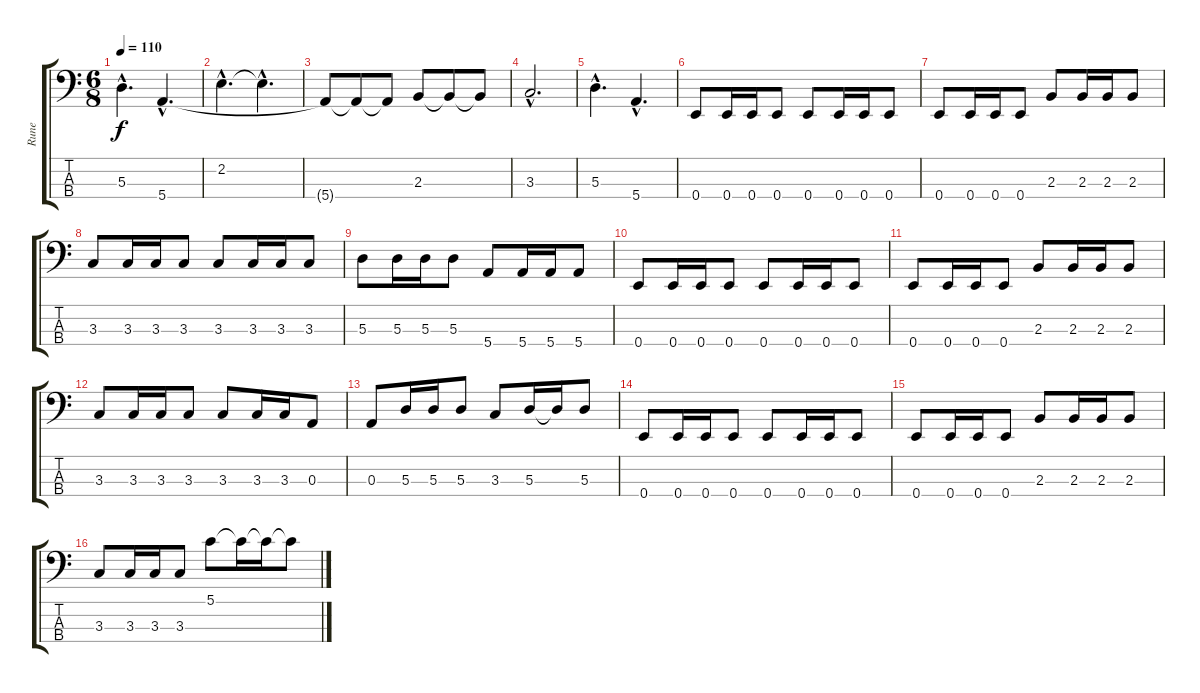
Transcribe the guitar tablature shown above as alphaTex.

\track ("Rune" "Rune") {instrument electricbassfinger}
\staff {score tabs}
\tuning (G2 D2 A1 E1) {hide}
\ts (6 8)
\tempo 110
\clef f4
\ks c
5.3{hac}.4{d dy f} 5.4{hac}.4{d} |
2.2{hac}.4{d} 2.2{hac t}.4{d} |
5.4{t}.8 5.4{t}.8 5.4{t}.8 2.3.8 2.3{t}.8 2.3{t}.8 |
3.3{hac}.2{d} |
5.3{hac}.4{d} 5.4{hac}.4{d} |
0.4.8 0.4.16 0.4.16 0.4.8 0.4.8 0.4.16 0.4.16 0.4.8 |
0.4.8 0.4.16 0.4.16 0.4.8 2.3.8 2.3.16 2.3.16 2.3.8 |
3.3.8 3.3.16 3.3.16 3.3.8 3.3.8 3.3.16 3.3.16 3.3.8 |
5.3.8 5.3.16 5.3.16 5.3.8 5.4.8 5.4.16 5.4.16 5.4.8 |
0.4.8 0.4.16 0.4.16 0.4.8 0.4.8 0.4.16 0.4.16 0.4.8 |
0.4.8 0.4.16 0.4.16 0.4.8 2.3.8 2.3.16 2.3.16 2.3.8 |
3.3.8 3.3.16 3.3.16 3.3.8 3.3.8 3.3.16 3.3.16 0.3.8 |
0.3.8 5.3.16 5.3.16 5.3.8 3.3.8 5.3.16 5.3{t}.16 5.3.8 |
0.4.8 0.4.16 0.4.16 0.4.8 0.4.8 0.4.16 0.4.16 0.4.8 |
0.4.8 0.4.16 0.4.16 0.4.8 2.3.8 2.3.16 2.3.16 2.3.8 |
3.3.8 3.3.16 3.3.16 3.3.8 5.1.8 5.1{t}.16 5.1{t}.16 5.1{t}.8
